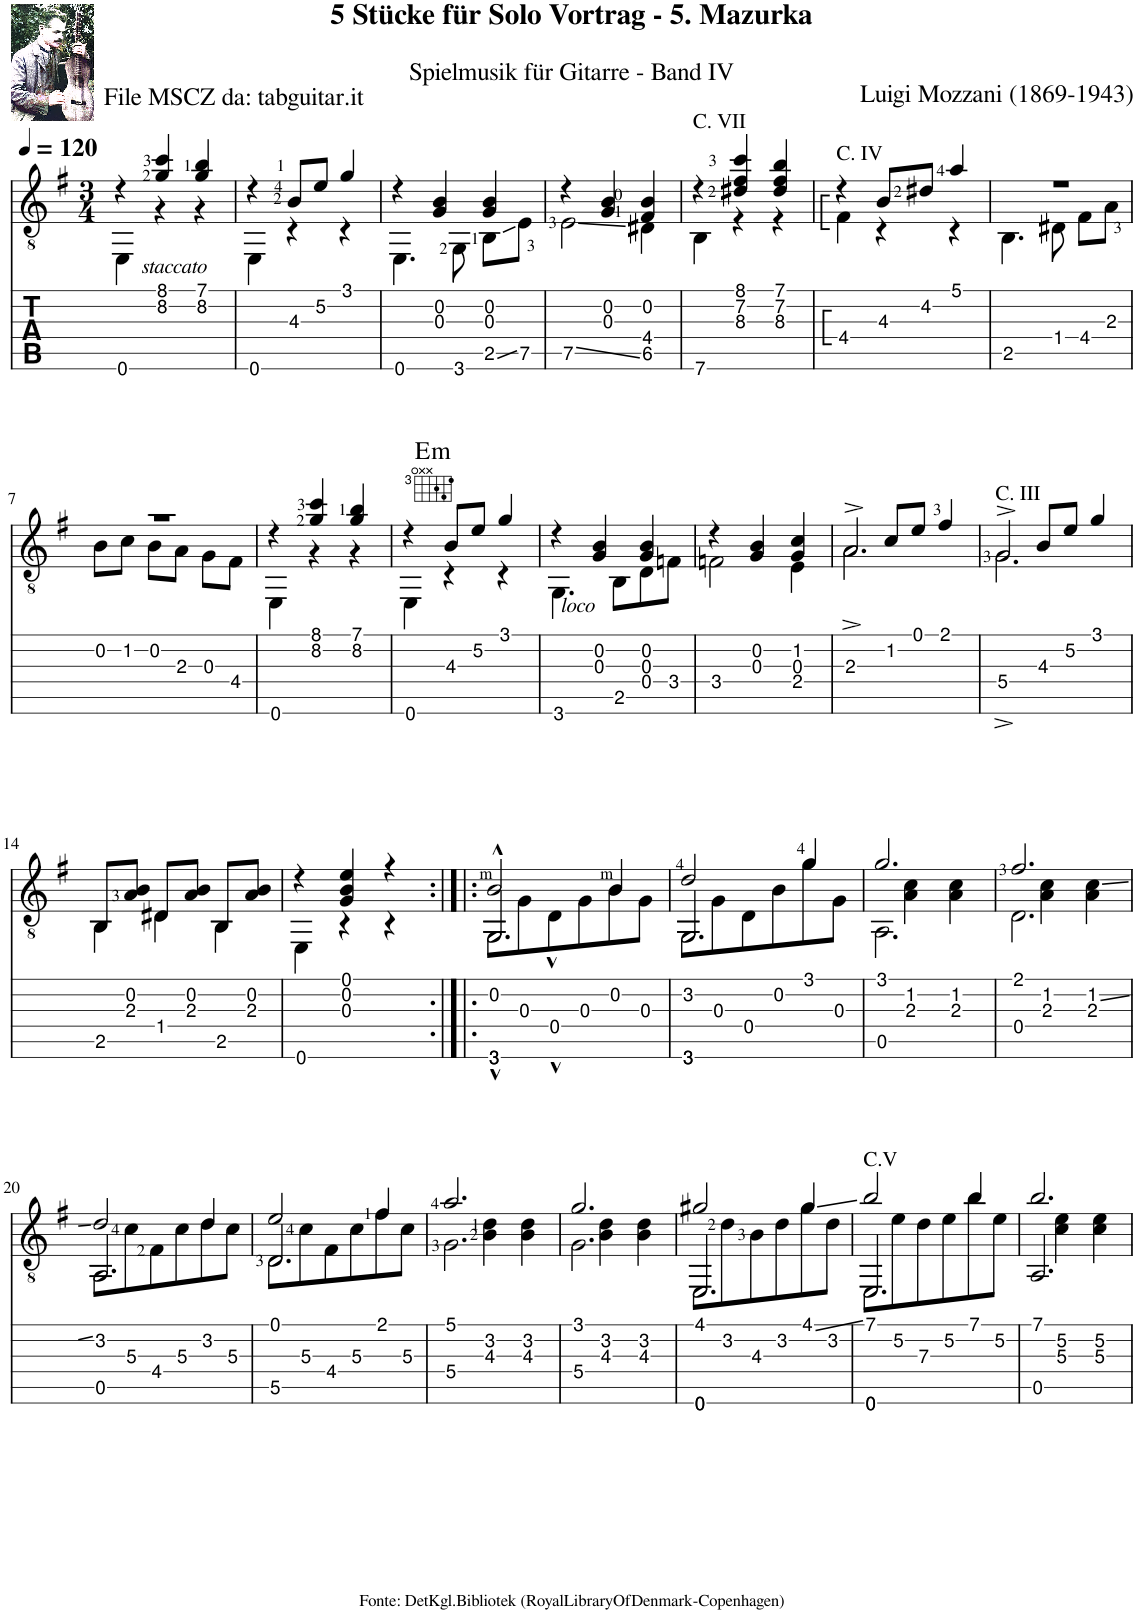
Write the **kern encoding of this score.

**kern	**kern	**harte
*part1	*part1	*part1
*staff2	*staff1	*
*I"Guitar	*	*
*I'Guit.	*	*
*stria6	*	*
*	*clefGv2	*
*k[f#]	*k[f#]	*
*M3/4	*M3/4	*
*MM120	*MM120	*
=	=	=
*^	*^	*
4r	4EE	4r	4EE\	.
!	!	!LO:TX:b:i:t=staccato	!	!
4g 4cc	4r	4g/ 4cc/	4r	.
4g 4b	4r	4g/ 4b/	4r	.
=1	=1	=1	=1	=1
4r	4EE	4r	4EE\	.
8BL	4r	8B/L	4r	.
8eJ	.	8e/J	.	.
4g	4r	4g/	4r	.
=2	=2	=2	=2	=2
4r	4.EE	4r	4.EE\	.
4G 4B	.	4G/ 4B/	.	.
.	8GG	.	8GG\	.
4G 4B	8BBL	4G/ 4B/	8BB\L	.
.	8EJ	.	8E\J	.
=3	=3	=3	=3	=3
4r	2E	4r	2E\	.
4G 4B	.	4G/ 4B/	.	.
4F# 4B	4D#	4F#/ 4B/	4D#X\	.
=4	=4	=4	=4	=4
!	!	!LO:TX:a:t=C. VII	!	!
4r	4BB	4r	4BB\	.
4d# 4f# 4cc	4r	4d#X/ 4f#/ 4cc/	4r	.
4d# 4f# 4b	4r	4d#/ 4f#/ 4b/	4r	.
=5	=5	=5	=5	=5
!	!	!LO:TX:a:t=C. IV	!	!
4r	4F#	4r	4F#\	.
8BL	4r	8B/L	4r	.
8d#J	.	8d#X/J	.	.
4a	4r	4a/	4r	.
=6	=6	=6	=6	=6
2.r	4.BB	2.r	4.BB\	.
.	8D#	.	8D#X\	.
.	8F#L	.	8F#\L	.
.	8AJ	.	8A\J	.
!!LO:LB:g=z	!!
=7	=7	=7	=7	=7
2.r	8BL	2.r	8B\L	.
.	8cJ	.	8c\J	.
.	8BL	.	8B\L	.
.	8AJ	.	8A\J	.
.	8GL	.	8G\L	.
.	8F#J	.	8F#\J	.
=8	=8	=8	=8	=8
4r	4EE	4r	4EE\	.
4g 4cc	4r	4g/ 4cc/	4r	.
4g 4b	4r	4g/ 4b/	4r	.
=9	=9	=9	=9	=9
4r	4EE	4r	4EE\	.
!	!	!	!	!LO:H:kt=m
8BL	4r	8B/L	4r	E:min
8eJ	.	8e/J	.	.
4g	4r	4g/	4r	.
=10	=10	=10	=10	=10
!	!	!LO:TX:b:i:t=loco	!	!
4r	4.GG	4r	4.GG\	.
4G 4B	.	4G/ 4B/	.	.
.	8BB	.	8BB\L	.
4G 4B	8DL	4G/ 4B/	8D\	.
.	8FJ	.	8Fn\J	.
=11	=11	=11	=11	=11
4r	2F	4r	2Fn\	.
4G 4B	.	4G/ 4B/	.	.
4G 4c	4E	4G/ 4c/	4E\	.
=12	=12	=12	=12	=12
!	!	!LO:N:head=open	!	!
4A^	2.A	4A^/	2.A\	.
8cL	.	8c/L	.	.
8eJ	.	8e/J	.	.
4f#	.	4f#/	.	.
=13	=13	=13	=13	=13
!	!	!LO:TX:a:t=C. III	!	!
!	!	!LO:N:head=open	!	!
4G^	2.G	4G^/	2.G\	.
8BL	.	8B/L	.	.
8eJ	.	8e/J	.	.
4g	.	4g/	.	.
!!LO:LB:g=z	!!
=14	=14	=14	=14	=14
8BBL	4BB	8BB/L	4BB\	.
8A\ 8B\J	.	8A/ 8B/J	.	.
8D#L	4D#	8D#X/L	4D#\	.
8A\ 8B\J	.	8A/ 8B/J	.	.
8BBL	4BB	8BB/L	4BB\	.
8A\ 8B\J	.	8A/ 8B/J	.	.
=15	=15	=15	=15	=15
4r	4EE	4r	4EE\	.
4G 4B 4e	4r	4G/ 4B/ 4e/	4r	.
4r	4r	4r	4r	.
=16:|!|:	=16:|!|:	=16:|!|:	=16:|!|:	=16:|!|:
*	*^	*	*	*
!	!	!	!	!LO:N:head=open	!
*	*	*	*	*^	*
2B	8GGL	2.GG^^	2B/	8GG\L	2.GG^^/	.
.	8GJ	.	.	8G\	.	.
.	8D^^L	.	.	8D^^\	.	.
.	8GJ	.	.	8G\	.	.
4B	8BL	.	4B/	8B\	.	.
.	8GJ	.	.	8G\J	.	.
=17	=17	=17	=17	=17	=17	=17
!	!	!	!	!LO:N:head=open	!	!
2d	8GGL	2.GG	2d/	8GG\L	2.GG/	.
.	8GJ	.	.	8G\	.	.
.	8DL	.	.	8D\	.	.
.	8BJ	.	.	8B\	.	.
4g	8gL	.	4g/	8g\	.	.
.	8GJ	.	.	8G\J	.	.
=18	=18	=18	=18	=18	=18	=18
2.g	4ryy	2.AA	2.g/	4ryy	2.AA\	.
.	4A 4c	.	.	4A\ 4c\	.	.
.	4A 4c	.	.	4A\ 4c\	.	.
=19	=19	=19	=19	=19	=19	=19
2.f#	4ryy	2.D	2.f#/	4ryy	2.D\	.
.	4A 4c	.	.	4A\ 4c\	.	.
.	4A 4c	.	.	4A\ 4c\	.	.
!!LO:LB:g=z	!!	!!
=20	=20	=20	=20	=20	=20	=20
!	!	!	!	!LO:N:head=open	!	!
2d	8AAL	2.AA	2d/	8AA\L	2.AA/	.
.	8cJ	.	.	8c\	.	.
.	8F#L	.	.	8F#\	.	.
.	8cJ	.	.	8c\	.	.
4d	8dL	.	4d/	8d\	.	.
.	8cJ	.	.	8c\J	.	.
=21	=21	=21	=21	=21	=21	=21
!	!	!	!	!LO:N:head=open	!	!
2e	8DL	2.D	2e/	8D\L	2.D/	.
.	8cJ	.	.	8c\	.	.
.	8F#L	.	.	8F#\	.	.
.	8cJ	.	.	8c\	.	.
4f#	8f#L	.	4f#/	8f#\	.	.
.	8cJ	.	.	8c\J	.	.
=22	=22	=22	=22	=22	=22	=22
2.a	4ryy	2.G	2.a/	4ryy	2.G\	.
.	4B 4d	.	.	4B\ 4d\	.	.
.	4B 4d	.	.	4B\ 4d\	.	.
=23	=23	=23	=23	=23	=23	=23
2.g	4ryy	2.G	2.g/	4ryy	2.G\	.
.	4B 4d	.	.	4B\ 4d\	.	.
.	4B 4d	.	.	4B\ 4d\	.	.
=24	=24	=24	=24	=24	=24	=24
!	!	!	!	!LO:N:head=open	!	!
2g#	8EEL	2.EE	2g#X/	8EE\L	2.EE/	.
.	8dJ	.	.	8d\	.	.
.	8BL	.	.	8B\	.	.
.	8dJ	.	.	8d\	.	.
4g#	8g#L	.	4g#/	8g#\	.	.
.	8dJ	.	.	8d\J	.	.
=25	=25	=25	=25	=25	=25	=25
!	!	!	!LO:TX:a:t=C.V	!	!	!
!	!	!	!	!LO:N:head=open	!	!
2b	8EEL	2.EE	2b/	8EE\L	2.EE/	.
.	8eJ	.	.	8e\	.	.
.	8dL	.	.	8d\	.	.
.	8eJ	.	.	8e\	.	.
4b	8bL	.	4b/	8b\	.	.
.	8eJ	.	.	8e\J	.	.
=26	=26	=26	=26	=26	=26	=26
2.b	4ryy	2.AA	2.b/	4ryy	2.AA/	.
.	4c 4e	.	.	4c\ 4e\	.	.
.	4c 4e	.	.	4c\ 4e\	.	.
*v	*v	*v	*	*	*	*
*	*v	*v	*v	*
=	=	=
*-	*-	*-
